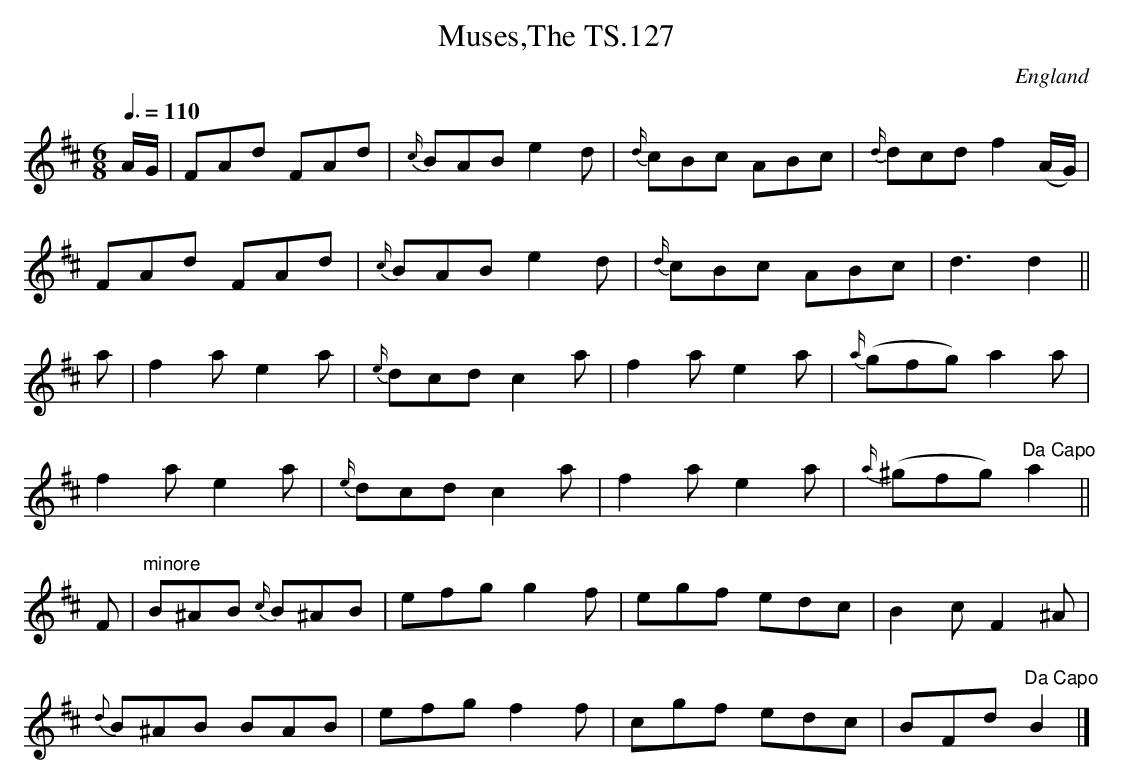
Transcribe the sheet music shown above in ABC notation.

X:1
T:Muses,The TS.127
M:6/8
L:1/8
Q:3/8=110
O:England
K:D major
A/G/|FAd FAd|{c/}BAB e2d|{d/}cBc ABc|{d/}dcdf2(A/G/)|!
FAd FAd|{c/}BAB e2d|{d/}cBc ABc|d3d2||!
a|f2ae2a|{e/}dcd c2a|f2ae2a|{a/}(gfg)a2a|!
f2ae2a|{e/}dcd c2a|f2ae2a|{a/}(^gfg)"Da Capo"a2||!
F|"minore"B^AB {c/}B^AB|efg g2f|egf edc|B2cF2^A|!
{d}B^AB BAB|efg f2f|cgf edc|BFd"Da Capo"B2|]
